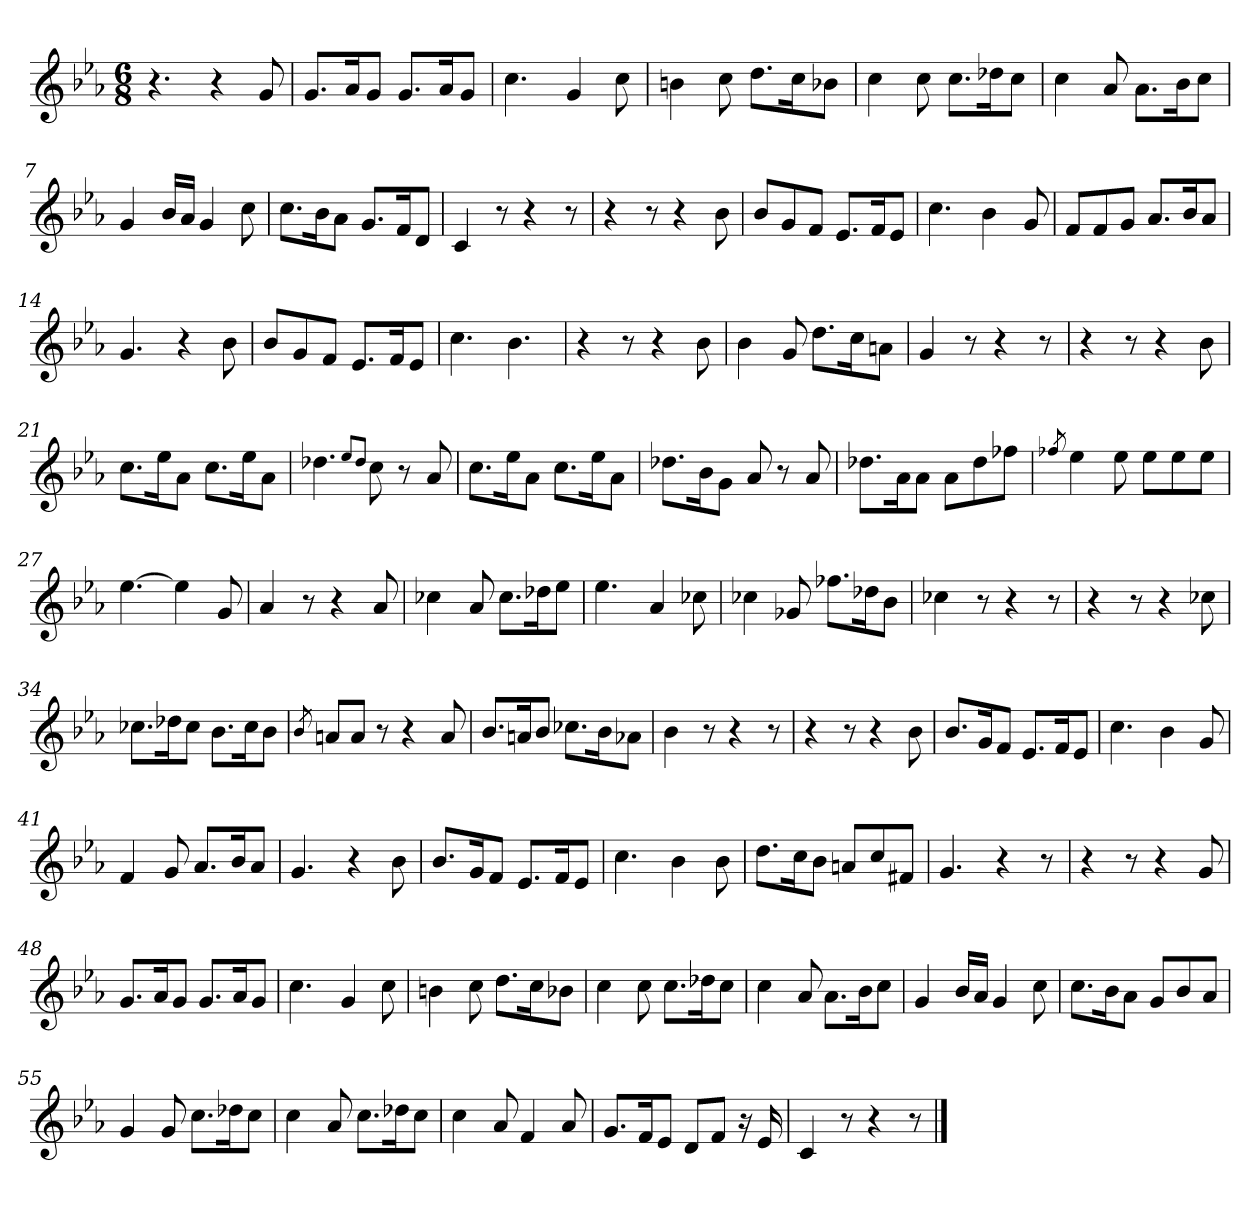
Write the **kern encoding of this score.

**kern
*part1
*staff1
*clefG2
*k[b-e-a-]
*M6/8
=1
4.r
4r
8g/
=2
8.g/L
16a-/K
8g/J
8.g/L
16a-/K
8g/J
=3
4.cc\
4g/
8cc\
=4
4bn\
8cc\
8.dd\L
16cc\K
8b-X\J
=5
4cc\
8cc\
8.cc\L
16dd-X\K
8cc\J
=6
4cc\
8a-/
8.a-\L
16b-\K
8cc\J
=7
4g/
16b-/LL
16a-/JJ
4g/
8cc\
=8
8.cc\L
16b-\K
8a-\J
8.g/L
16f/K
8d/J
=9
4c/
8r
4r
8r
!!LO:LB:g=z
=10
4r
8r
4r
8b-\
=11
8b-/L
8g/
8f/J
8.e-/L
16f/K
8e-/J
=12
4.cc\
4b-\
8g/
=13
8f/L
8f/
8g/J
8.a-/L
16b-/K
8a-/J
=14
4.g/
4r
8b-\
=15
8b-/L
8g/
8f/J
8.e-/L
16f/K
8e-/J
=16
4.cc\
4.b-\
=17
4r
8r
4r
8b-\
=18
4b-\
8g/
8.dd\L
16cc\K
8an\J
=19
4g/
8r
4r
8r
!!LO:LB:g=z
=20
4r
8r
4r
8b-\
=21
8.cc\L
16ee-\K
8a-\J
8.cc\L
16ee-\K
8a-\J
=22
4.dd-X\
8qee-/L
8qdd-/J
8cc\
8r
8a-/
=23
8.cc\L
16ee-\K
8a-\J
8.cc\L
16ee-\K
8a-\J
=24
8.dd-X\L
16b-\K
8g\J
8a-/
8r
8a-/
=25
8.dd-X\L
16a-\K
8a-\J
8a-\L
8dd-\
8ff-X\J
=26
8qff-X/
4ee-\
8ee-\
8ee-\L
8ee-\
8ee-\J
=27
[4.ee-\
4ee-\]
8g/
!!LO:LB:g=z
=28
4a-/
8r
4r
8a-/
=29
4cc-X\
8a-/
8.cc-\L
16dd-X\K
8ee-\J
=30
4.ee-\
4a-/
8cc-X\
=31
4cc-X\
8g-X/
8.ff-X\L
16dd-X\K
8b-\J
=32
4cc-X\
8r
4r
8r
=33
4r
8r
4r
8cc-X\
=34
8.cc-X\L
16dd-X\K
8cc-\J
8.b-\L
16cc-\K
8b-\J
=35
8qb-/
8an/L
8a/J
8r
4r
8a/
!!LO:LB:g=z
=36
8.b-/L
16an/K
8b-/J
8.cc-X\L
16b-\K
8a-X\J
=37
4b-\
8r
4r
8r
=38
4r
8r
4r
8b-\
=39
8.b-/L
16g/K
8f/J
8.e-/L
16f/K
8e-/J
=40
4.cc\
4b-\
8g/
=41
4f/
8g/
8.a-/L
16b-/K
8a-/J
=42
4.g/
4r
8b-\
=43
8.b-/L
16g/K
8f/J
8.e-/L
16f/K
8e-/J
=44
4.cc\
4b-\
8b-\
!!LO:LB:g=z
=45
8.dd\L
16cc\K
8b-\J
8an/L
8cc/
8f#X/J
=46
4.g/
4r
8r
=47
4r
8r
4r
8g/
=48
8.g/L
16a-/K
8g/J
8.g/L
16a-/K
8g/J
=49
4.cc\
4g/
8cc\
=50
4bn\
8cc\
8.dd\L
16cc\K
8b-X\J
=51
4cc\
8cc\
8.cc\L
16dd-X\K
8cc\J
=52
4cc\
8a-/
8.a-\L
16b-\K
8cc\J
=53
4g/
16b-/LL
16a-/JJ
4g/
8cc\
!!LO:LB:g=z
=54
8.cc\L
16b-\K
8a-\J
8g/L
8b-/
8a-/J
=55
4g/
8g/
8.cc\L
16dd-X\K
8cc\J
=56
4cc\
8a-/
8.cc\L
16dd-X\K
8cc\J
=57
4cc\
8a-/
4f/
8a-/
=58
8.g/L
16f/K
8e-/J
8d/L
8f/J
16r
16e-/
=59
4c/
8r
4r
8r
==
*-
